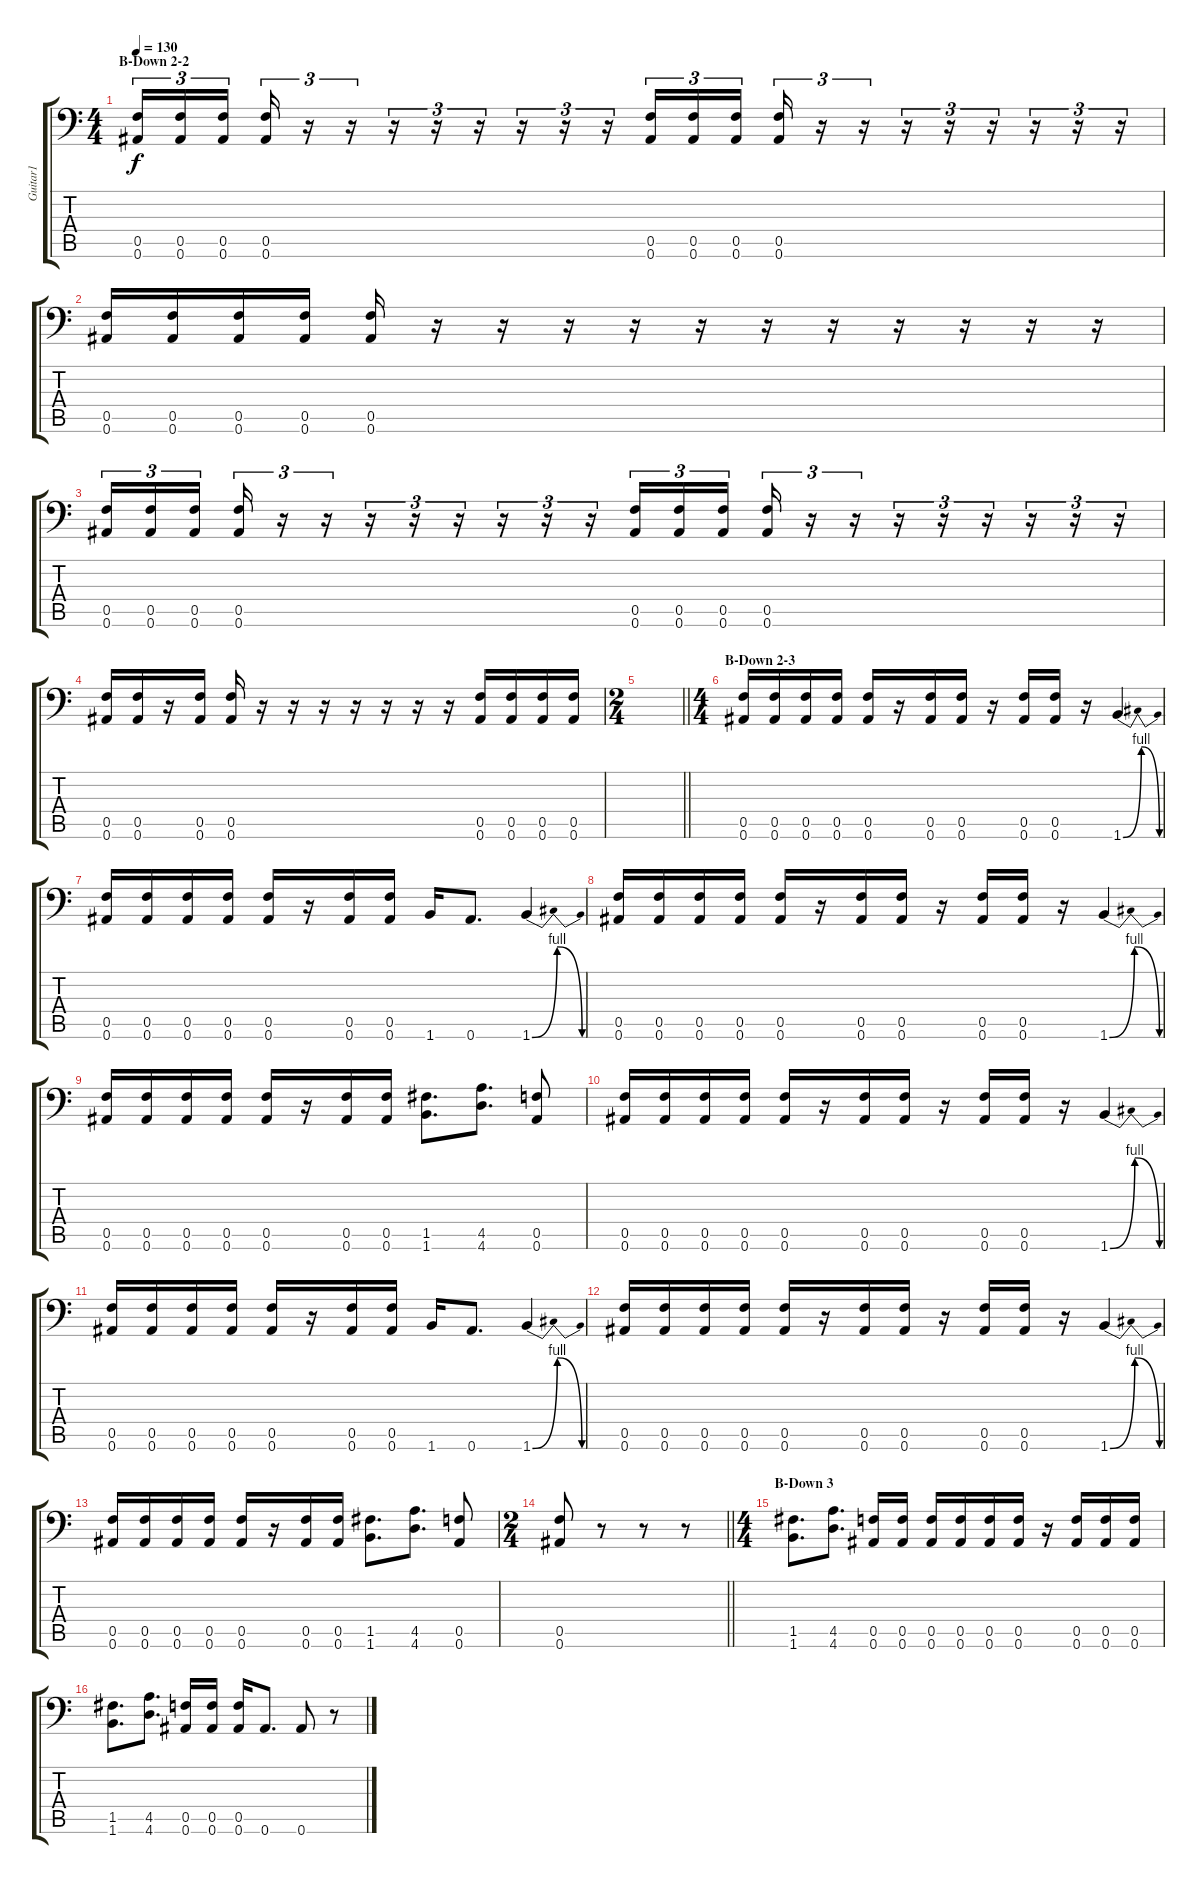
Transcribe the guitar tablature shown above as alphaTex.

\track ("Guitar1" "Guitar1") {instrument distortionguitar}
\staff {score tabs}
\tuning (C4 G3 Eb3 Bb2 F2 Bb1) {hide}
\ts (4 4)
\section ("" "B-Down 2-2")
\tempo 130
\clef f4
\ks c
(0.5 0.6).16{tu (3 2) dy f} (0.5 0.6).16{tu (3 2)} (0.5 0.6).16{tu (3 2) beam splitsecondary} (0.5 0.6).16{tu (3 2)} r.16{tu (3 2)} r.16{tu (3 2)} r.16{tu (3 2)} r.16{tu (3 2)} r.16{tu (3 2)} r.16{tu (3 2)} r.16{tu (3 2)} r.16{tu (3 2)} (0.5 0.6).16{tu (3 2)} (0.5 0.6).16{tu (3 2)} (0.5 0.6).16{tu (3 2) beam splitsecondary} (0.5 0.6).16{tu (3 2)} r.16{tu (3 2)} r.16{tu (3 2)} r.16{tu (3 2)} r.16{tu (3 2)} r.16{tu (3 2)} r.16{tu (3 2)} r.16{tu (3 2)} r.16{tu (3 2)} |
(0.5 0.6).16 (0.5 0.6).16 (0.5 0.6).16 (0.5 0.6).16 (0.5 0.6).16 r.16 r.16 r.16 r.16 r.16 r.16 r.16 r.16 r.16 r.16 r.16 |
(0.5 0.6).16{tu (3 2)} (0.5 0.6).16{tu (3 2)} (0.5 0.6).16{tu (3 2) beam splitsecondary} (0.5 0.6).16{tu (3 2)} r.16{tu (3 2)} r.16{tu (3 2)} r.16{tu (3 2)} r.16{tu (3 2)} r.16{tu (3 2)} r.16{tu (3 2)} r.16{tu (3 2)} r.16{tu (3 2)} (0.5 0.6).16{tu (3 2)} (0.5 0.6).16{tu (3 2)} (0.5 0.6).16{tu (3 2) beam splitsecondary} (0.5 0.6).16{tu (3 2)} r.16{tu (3 2)} r.16{tu (3 2)} r.16{tu (3 2)} r.16{tu (3 2)} r.16{tu (3 2)} r.16{tu (3 2)} r.16{tu (3 2)} r.16{tu (3 2)} |
(0.5 0.6).16 (0.5 0.6).16 r.16 (0.5 0.6).16 (0.5 0.6).16 r.16 r.16 r.16 r.16 r.16 r.16 r.16 (0.5 0.6).16 (0.5 0.6).16 (0.5 0.6).16 (0.5 0.6).16 |
\ts (2 4)
\barLineRight lightlight
|
\ts (4 4)
\section ("" "B-Down 2-3")
(0.5 0.6).16 (0.5 0.6).16 (0.5 0.6).16 (0.5 0.6).16 (0.5 0.6).16 r.16 (0.5 0.6).16 (0.5 0.6).16 r.16 (0.5 0.6).16 (0.5 0.6).16 r.16 1.6{be (bendrelease 0 0 15 4 30 4 60 0)}.4 |
(0.5 0.6).16 (0.5 0.6).16 (0.5 0.6).16 (0.5 0.6).16 (0.5 0.6).16 r.16 (0.5 0.6).16 (0.5 0.6).16 1.6.16 0.6.8{d} 1.6{be (bendrelease 0 0 15 4 30 4 60 0)}.4 |
(0.5 0.6).16 (0.5 0.6).16 (0.5 0.6).16 (0.5 0.6).16 (0.5 0.6).16 r.16 (0.5 0.6).16 (0.5 0.6).16 r.16 (0.5 0.6).16 (0.5 0.6).16 r.16 1.6{be (bendrelease 0 0 15 4 30 4 60 0)}.4 |
(0.5 0.6).16 (0.5 0.6).16 (0.5 0.6).16 (0.5 0.6).16 (0.5 0.6).16 r.16 (0.5 0.6).16 (0.5 0.6).16 (1.5 1.6).8{d} (4.5 4.6).8{d} (0.5 0.6).8 |
(0.5 0.6).16 (0.5 0.6).16 (0.5 0.6).16 (0.5 0.6).16 (0.5 0.6).16 r.16 (0.5 0.6).16 (0.5 0.6).16 r.16 (0.5 0.6).16 (0.5 0.6).16 r.16 1.6{be (bendrelease 0 0 15 4 30 4 60 0)}.4 |
(0.5 0.6).16 (0.5 0.6).16 (0.5 0.6).16 (0.5 0.6).16 (0.5 0.6).16 r.16 (0.5 0.6).16 (0.5 0.6).16 1.6.16 0.6.8{d} 1.6{be (bendrelease 0 0 15 4 30 4 60 0)}.4 |
(0.5 0.6).16 (0.5 0.6).16 (0.5 0.6).16 (0.5 0.6).16 (0.5 0.6).16 r.16 (0.5 0.6).16 (0.5 0.6).16 r.16 (0.5 0.6).16 (0.5 0.6).16 r.16 1.6{be (bendrelease 0 0 15 4 30 4 60 0)}.4 |
(0.5 0.6).16 (0.5 0.6).16 (0.5 0.6).16 (0.5 0.6).16 (0.5 0.6).16 r.16 (0.5 0.6).16 (0.5 0.6).16 (1.5 1.6).8{d} (4.5 4.6).8{d} (0.5 0.6).8 |
\ts (2 4)
\barLineRight lightlight
(0.5 0.6).8 r.8 r.8 r.8 |
\ts (4 4)
\section ("" "B-Down 3")
(1.5 1.6).8{d} (4.5 4.6).8{d} (0.5 0.6).16 (0.5 0.6).16 (0.5 0.6).16 (0.5 0.6).16 (0.5 0.6).16 (0.5 0.6).16 r.16 (0.5 0.6).16 (0.5 0.6).16 (0.5 0.6).16 |
(1.5 1.6).8{d} (4.5 4.6).8{d} (0.5 0.6).16 (0.5 0.6).16 (0.5 0.6).16 0.6.8{d} 0.6.8 r.8
